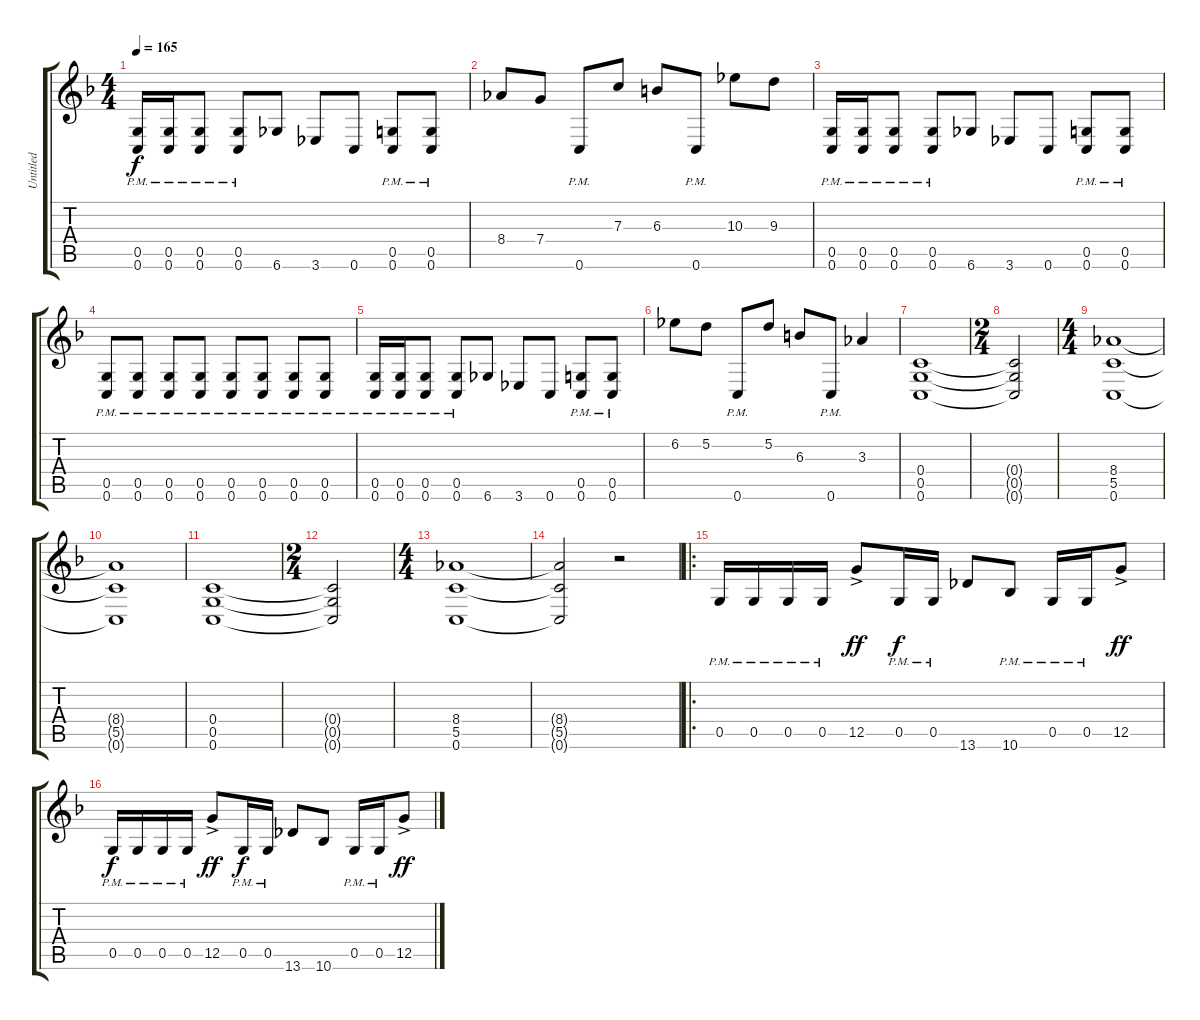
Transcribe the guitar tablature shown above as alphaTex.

\track ("Untitled" "Untitled") {instrument distortionguitar}
\staff {score tabs}
\tuning (D4 A3 F3 C3 G2 C2) {hide}
\ts (4 4)
\tempo 165
\clef g2
\ks f
(0.5{pm} 0.6{pm}).16{dy f} (0.5{pm} 0.6{pm}).16 (0.5{pm} 0.6{pm}).8 (0.5{pm} 0.6{pm}).8 6.6.8 3.6.8 0.6.8 (0.5{pm} 0.6{pm}).8 (0.5{pm} 0.6{pm}).8 |
8.4.8 7.4.8 0.6{pm}.8 7.3.8 6.3.8 0.6{pm}.8 10.3.8 9.3.8 |
(0.5{pm} 0.6{pm}).16 (0.5{pm} 0.6{pm}).16 (0.5{pm} 0.6{pm}).8 (0.5{pm} 0.6{pm}).8 6.6.8 3.6.8 0.6.8 (0.5{pm} 0.6{pm}).8 (0.5{pm} 0.6{pm}).8 |
(0.5{pm} 0.6{pm}).8 (0.5{pm} 0.6{pm}).8 (0.5{pm} 0.6{pm}).8 (0.5{pm} 0.6{pm}).8 (0.5{pm} 0.6{pm}).8 (0.5{pm} 0.6{pm}).8 (0.5{pm} 0.6{pm}).8 (0.5{pm} 0.6{pm}).8 |
(0.5{pm} 0.6{pm}).16 (0.5{pm} 0.6{pm}).16 (0.5{pm} 0.6{pm}).8 (0.5{pm} 0.6{pm}).8 6.6.8 3.6.8 0.6.8 (0.5{pm} 0.6{pm}).8 (0.5{pm} 0.6{pm}).8 |
6.2.8 5.2.8 0.6{pm}.8 5.2.8 6.3.8 0.6{pm}.8 3.3.4 |
(0.4 0.5 0.6).1 |
\ts (2 4)
(0.4{t} 0.5{t} 0.6{t}).2 |
\ts (4 4)
(8.4 5.5 0.6).1 |
(8.4{t} 5.5{t} 0.6{t}).1 |
(0.4 0.5 0.6).1 |
\ts (2 4)
(0.4{t} 0.5{t} 0.6{t}).2 |
\ts (4 4)
(8.4 5.5 0.6).1 |
(8.4{t} 5.5{t} 0.6{t}).2 r.2 |
\ro
0.5{pm}.16 0.5{pm}.16 0.5{pm}.16 0.5{pm}.16 12.5{ac}.8{dy ff} 0.5{pm}.16{dy f} 0.5{pm}.16 13.6.8 10.6{pm}.8 0.5{pm}.16 0.5{pm}.16 12.5{ac}.8{dy ff} |
0.5{pm}.16{dy f} 0.5{pm}.16 0.5{pm}.16 0.5{pm}.16 12.5{ac}.8{dy ff} 0.5{pm}.16{dy f} 0.5{pm}.16 13.6.8 10.6.8 0.5{pm}.16 0.5{pm}.16 12.5{ac}.8{dy ff}
